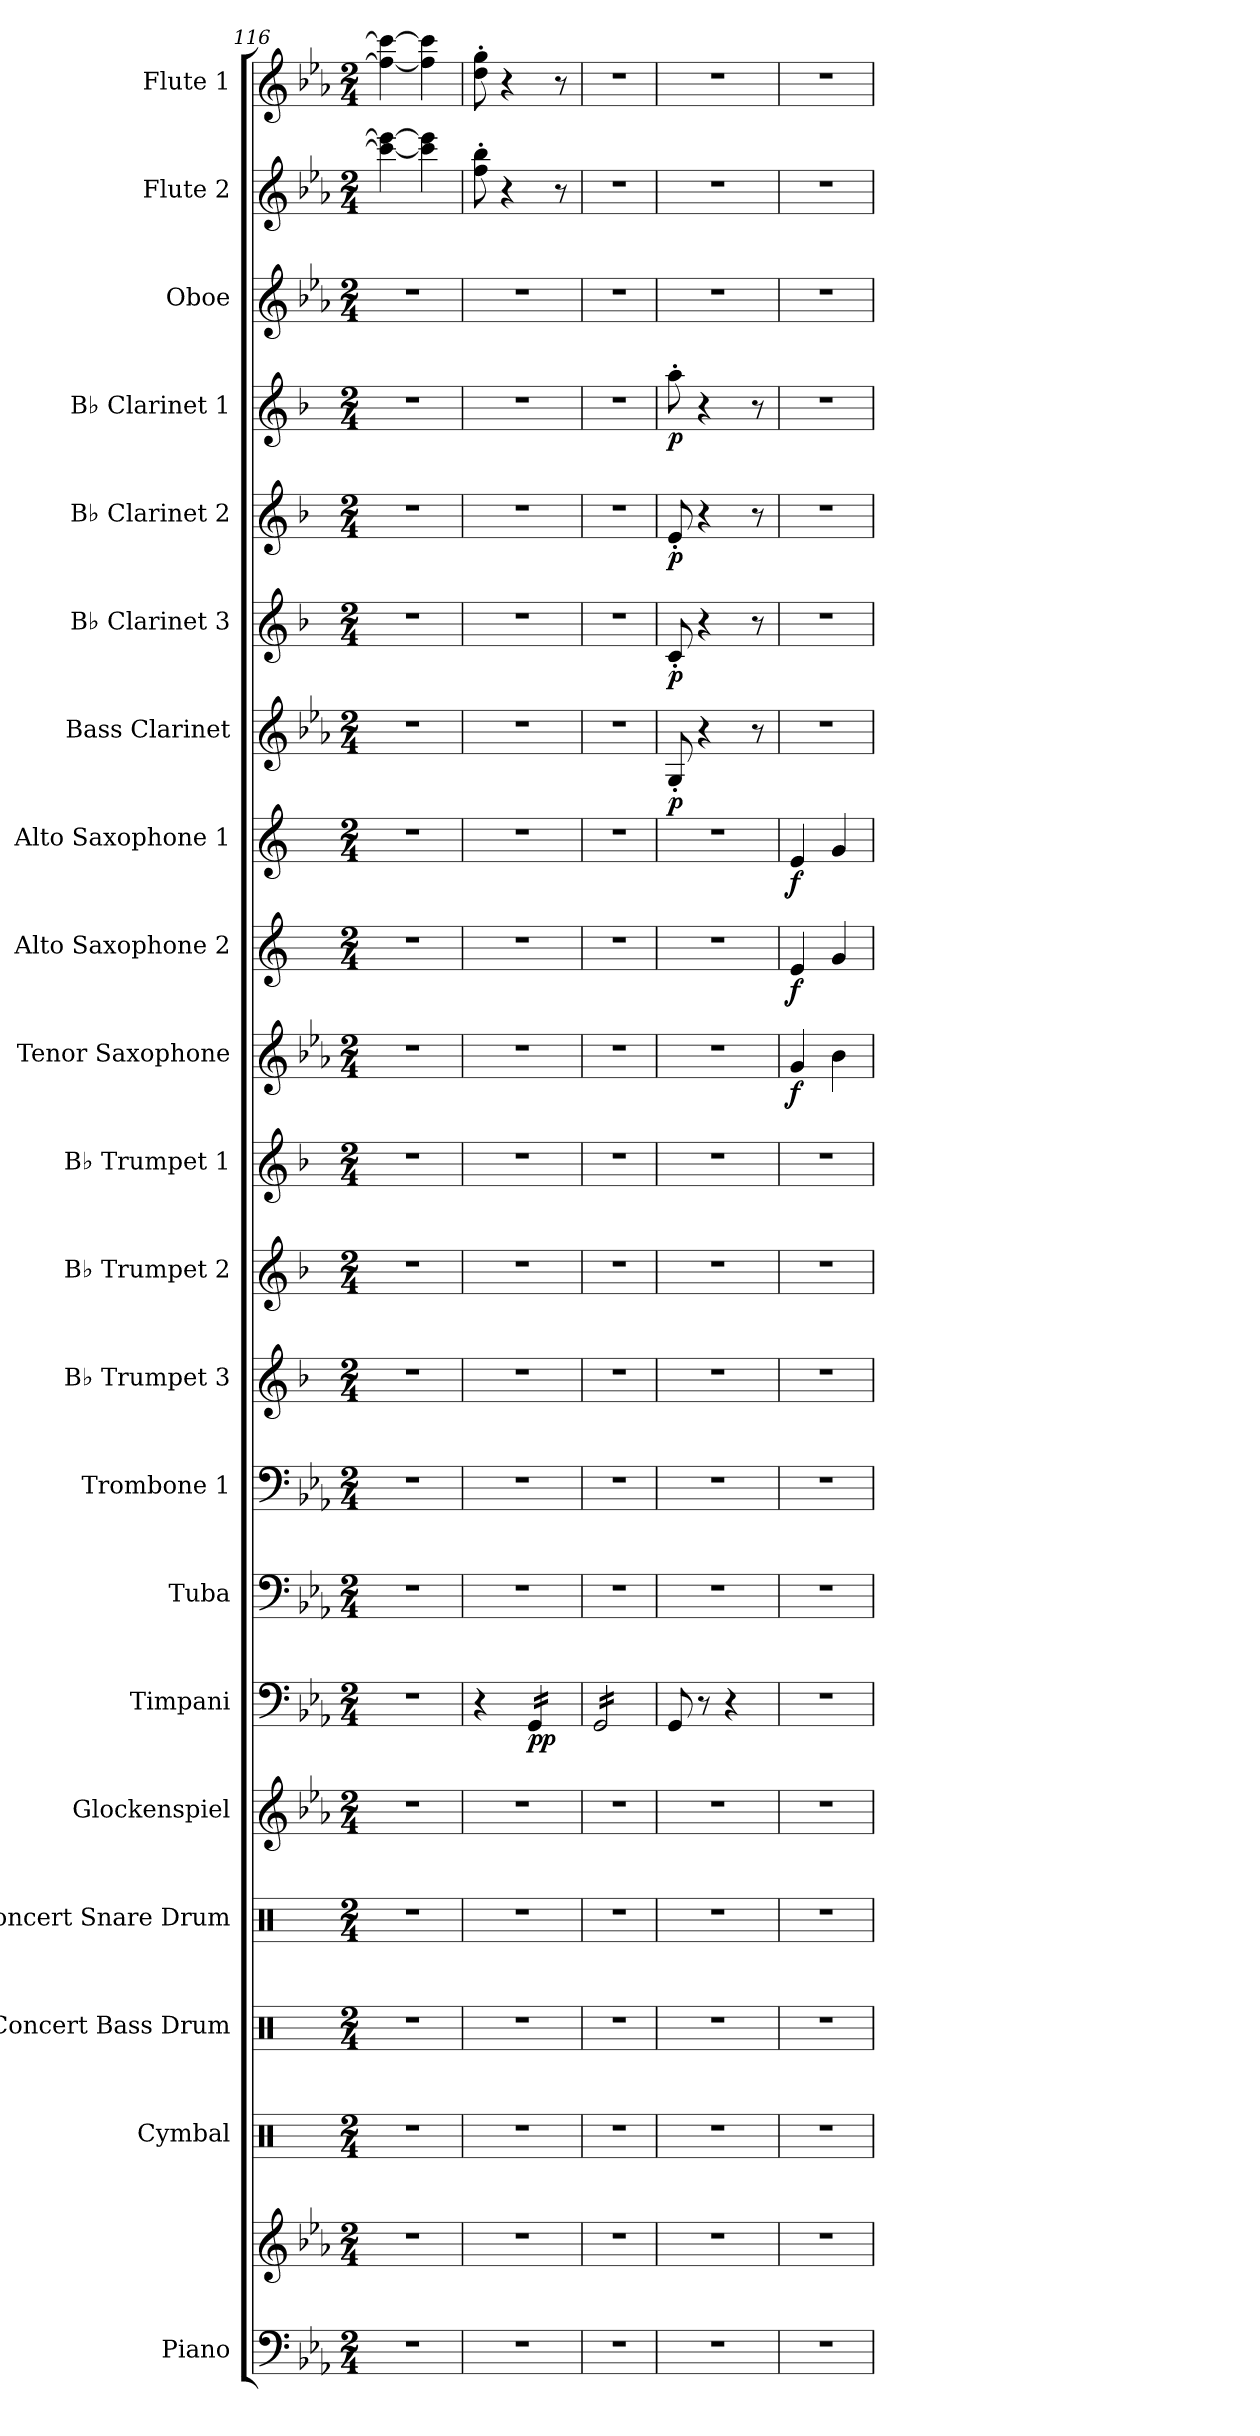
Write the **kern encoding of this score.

**kern	**kern	**kern	**kern	**kern	**kern	**kern	**dynam	**kern	**kern	**kern	**kern	**kern	**kern	**dynam	**kern	**dynam	**kern	**dynam	**kern	**kern	**dynam	**kern	**dynam	**kern	**dynam	**kern	**kern	**kern
*part21	*part21	*part20	*part19	*part18	*part17	*part16	*part16	*part15	*part14	*part13	*part12	*part11	*part10	*part10	*part9	*part9	*part8	*part8	*part7	*part6	*part6	*part5	*part5	*part4	*part4	*part3	*part2	*part1
*staff22	*staff21	*staff20	*staff19	*staff18	*staff17	*staff16	*staff16	*staff15	*staff14	*staff13	*staff12	*staff11	*staff10	*staff10	*staff9	*staff9	*staff8	*staff8	*staff7	*staff6	*staff6	*staff5	*staff5	*staff4	*staff4	*staff3	*staff2	*staff1
*I"Piano	*	*I"Cymbal	*I"Concert Bass Drum	*I"Concert Snare Drum	*I"Glockenspiel	*I"Timpani	*	*I"Tuba	*I"Trombone 1	*I"B♭ Trumpet 3	*I"B♭ Trumpet 2	*I"B♭ Trumpet 1	*I"Tenor Saxophone	*	*I"Alto Saxophone 2	*	*I"Alto Saxophone 1	*	*I"Bass Clarinet	*I"B♭ Clarinet 3	*	*I"B♭ Clarinet 2	*	*I"B♭ Clarinet 1	*	*I"Oboe	*I"Flute 2	*I"Flute 1
*I'Pno.	*	*I'Cym.	*I'Con. BD	*I'Con. Sn.	*I'Glock.	*I'Timp.	*	*I'Tba.	*I'Tbn. 1	*I'B♭ Tpt. 3	*I'B♭ Tpt. 2	*I'B♭ Tpt. 1	*I'T. Sax.	*	*I'A. Sax. 2	*	*I'A. Sax. 1	*	*I'B. Cl.	*I'B♭ Cl. 3	*	*I'B♭ Cl. 2	*	*I'B♭ Cl. 1	*	*I'Ob.	*I'Fl. 2	*I'Fl. 1
*clefF4	*clefG2	*clefX	*clefX	*clefX	*clefG2	*clefF4	*	*clefF4	*clefF4	*clefG2	*clefG2	*clefG2	*clefG2	*	*clefG2	*	*clefG2	*	*clefG2	*clefG2	*	*clefG2	*	*clefG2	*	*clefG2	*clefG2	*clefG2
*	*	*	*	*	*ITrd-14c-24	*	*	*	*	*ITrd1c2	*ITrd1c2	*ITrd1c2	*ITrd8c14	*	*ITrd5c9	*	*ITrd5c9	*	*ITrd8c14	*ITrd1c2	*	*ITrd1c2	*	*ITrd1c2	*	*	*	*
*k[b-e-a-]	*k[b-e-a-]	*k[]	*k[]	*k[]	*k[b-e-a-]	*k[b-e-a-]	*	*k[b-e-a-]	*k[b-e-a-]	*k[b-e-a-]	*k[b-e-a-]	*k[b-e-a-]	*k[b-e-a-]	*	*k[b-e-a-]	*	*k[b-e-a-]	*	*k[b-e-a-]	*k[b-e-a-]	*	*k[b-e-a-]	*	*k[b-e-a-]	*	*k[b-e-a-]	*k[b-e-a-]	*k[b-e-a-]
*M2/4	*M2/4	*M2/4	*M2/4	*M2/4	*M2/4	*M2/4	*	*M2/4	*M2/4	*M2/4	*M2/4	*M2/4	*M2/4	*	*M2/4	*	*M2/4	*	*M2/4	*M2/4	*	*M2/4	*	*M2/4	*	*M2/4	*M2/4	*M2/4
=116	=116	=116	=116	=116	=116	=116	=116	=116	=116	=116	=116	=116	=116	=116	=116	=116	=116	=116	=116	=116	=116	=116	=116	=116	=116	=116	=116	=116
2r	2r	2r	2r	2r	2r	2r	.	2r	2r	2r	2r	2r	2r	.	2r	.	2r	.	2r	2r	.	2r	.	2r	.	2r	4ccc\_ 4eee-\_	4ff#\_ 4ccc\_
.	.	.	.	.	.	.	.	.	.	.	.	.	.	.	.	.	.	.	.	.	.	.	.	.	.	.	4ccc\] 4eee-\]	4ff#\] 4ccc\]
=117	=117	=117	=117	=117	=117	=117	=117	=117	=117	=117	=117	=117	=117	=117	=117	=117	=117	=117	=117	=117	=117	=117	=117	=117	=117	=117	=117	=117
2r	2r	2r	2r	2r	2r	4r	.	2r	2r	2r	2r	2r	2r	.	2r	.	2r	.	2r	2r	.	2r	.	2r	.	2r	8ff\' 8bb-\'	8dd\' 8gg\'
.	.	.	.	.	.	.	.	.	.	.	.	.	.	.	.	.	.	.	.	.	.	.	.	.	.	.	4r	4r
!	!	!	!	!	!	!	!LO:DY:b	!	!	!	!	!	!	!	!	!	!	!	!	!	!	!	!	!	!	!	!	!
*	*	*	*	*	*	*tremolo	*	*	*	*	*	*	*	*	*	*	*	*	*	*	*	*	*	*	*	*	*	*
.	.	.	.	.	.	16GG/LL	pp	.	.	.	.	.	.	.	.	.	.	.	.	.	.	.	.	.	.	.	.	.
.	.	.	.	.	.	16GG/	.	.	.	.	.	.	.	.	.	.	.	.	.	.	.	.	.	.	.	.	.	.
.	.	.	.	.	.	16GG/	.	.	.	.	.	.	.	.	.	.	.	.	.	.	.	.	.	.	.	.	8r	8r
.	.	.	.	.	.	16GG/JJ	.	.	.	.	.	.	.	.	.	.	.	.	.	.	.	.	.	.	.	.	.	.
=118	=118	=118	=118	=118	=118	=118	=118	=118	=118	=118	=118	=118	=118	=118	=118	=118	=118	=118	=118	=118	=118	=118	=118	=118	=118	=118	=118	=118
2r	2r	2r	2r	2r	2r	16GG/LL	.	2r	2r	2r	2r	2r	2r	.	2r	.	2r	.	2r	2r	.	2r	.	2r	.	2r	2r	2r
.	.	.	.	.	.	16GG/	.	.	.	.	.	.	.	.	.	.	.	.	.	.	.	.	.	.	.	.	.	.
.	.	.	.	.	.	16GG/	.	.	.	.	.	.	.	.	.	.	.	.	.	.	.	.	.	.	.	.	.	.
.	.	.	.	.	.	16GG/	.	.	.	.	.	.	.	.	.	.	.	.	.	.	.	.	.	.	.	.	.	.
.	.	.	.	.	.	16GG/	.	.	.	.	.	.	.	.	.	.	.	.	.	.	.	.	.	.	.	.	.	.
.	.	.	.	.	.	16GG/	.	.	.	.	.	.	.	.	.	.	.	.	.	.	.	.	.	.	.	.	.	.
.	.	.	.	.	.	16GG/	.	.	.	.	.	.	.	.	.	.	.	.	.	.	.	.	.	.	.	.	.	.
.	.	.	.	.	.	16GG/JJ	.	.	.	.	.	.	.	.	.	.	.	.	.	.	.	.	.	.	.	.	.	.
*	*	*	*	*	*	*Xtremolo	*	*	*	*	*	*	*	*	*	*	*	*	*	*	*	*	*	*	*	*	*	*
=119	=119	=119	=119	=119	=119	=119	=119	=119	=119	=119	=119	=119	=119	=119	=119	=119	=119	=119	=119	=119	=119	=119	=119	=119	=119	=119	=119	=119
!	!	!	!	!	!	!	!	!	!	!	!	!	!	!	!	!	!	!LO:DY:a	!	!	!LO:DY:b	!	!LO:DY:b	!	!LO:DY:b	!	!	!
2r	2r	2r	2r	2r	2r	8GG/	.	2r	2r	2r	2r	2r	2r	.	2r	.	2r	p	8GG'/	8B-'/	p	8d'/	p	8gg'\	p	2r	2r	2r
.	.	.	.	.	.	8r	.	.	.	.	.	.	.	.	.	.	.	.	4r	4r	.	4r	.	4r	.	.	.	.
.	.	.	.	.	.	4r	.	.	.	.	.	.	.	.	.	.	.	.	.	.	.	.	.	.	.	.	.	.
.	.	.	.	.	.	.	.	.	.	.	.	.	.	.	.	.	.	.	8r	8r	.	8r	.	8r	.	.	.	.
=120	=120	=120	=120	=120	=120	=120	=120	=120	=120	=120	=120	=120	=120	=120	=120	=120	=120	=120	=120	=120	=120	=120	=120	=120	=120	=120	=120	=120
!	!	!	!	!	!	!	!	!	!	!	!	!	!	!LO:DY:b	!	!LO:DY:b	!	!LO:DY:b	!	!	!	!	!	!	!	!	!	!
2r	2r	2r	2r	2r	2r	2r	.	2r	2r	2r	2r	2r	4G/	f	4G/	f	4G/	f	2r	2r	.	2r	.	2r	.	2r	2r	2r
.	.	.	.	.	.	.	.	.	.	.	.	.	4B-\	.	4B-/	.	4B-/	.	.	.	.	.	.	.	.	.	.	.
=	=	=	=	=	=	=	=	=	=	=	=	=	=	=	=	=	=	=	=	=	=	=	=	=	=	=	=	=
*-	*-	*-	*-	*-	*-	*-	*-	*-	*-	*-	*-	*-	*-	*-	*-	*-	*-	*-	*-	*-	*-	*-	*-	*-	*-	*-	*-	*-
